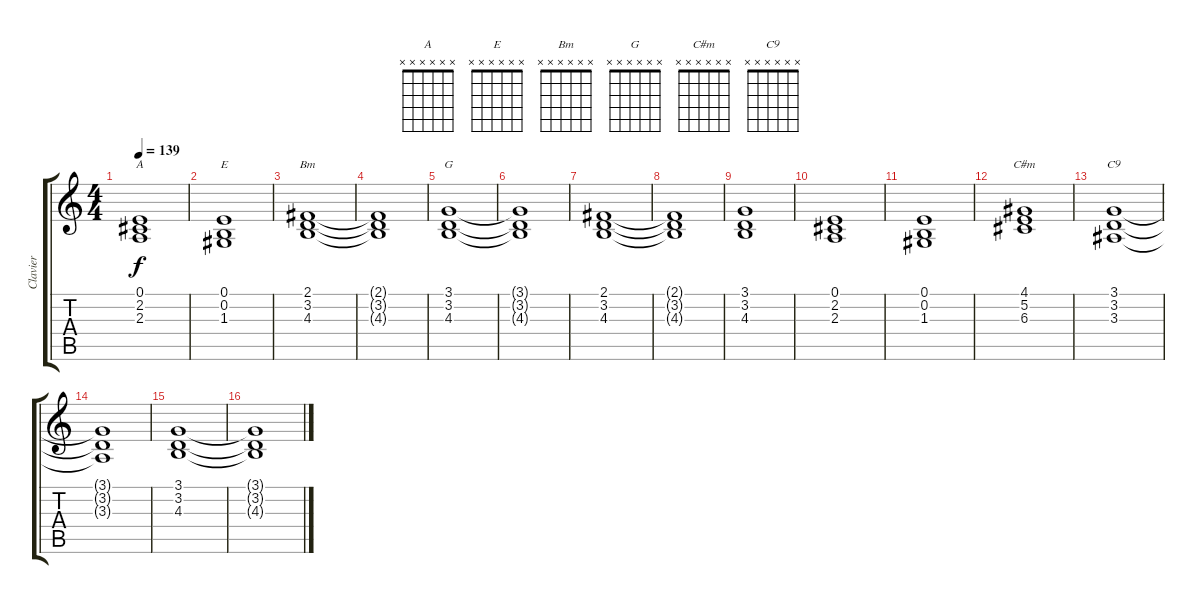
\track ("Clavier" "Clavier") {instrument pad2warm}
\staff {score tabs}
\tuning (E4 B3 G3 D3 A2 E2) {hide}
\chord ("A" x x x x x x) {firstfret 0}
\chord ("E" x x x x x x) {firstfret 0}
\chord ("Bm" x x x x x x) {firstfret 0}
\chord ("G" x x x x x x) {firstfret 0}
\chord ("C#m" x x x x x x) {firstfret 0}
\chord ("C9" x x x x x x) {firstfret 0}
\ts (4 4)
\tempo 139
\clef g2
\ks c
(0.1 2.2 2.3).1{ch "A" dy f} |
(0.1 0.2 1.3).1{ch "E"} |
(2.1 3.2 4.3).1{ch "Bm"} |
(2.1{t} 3.2{t} 4.3{t}).1 |
(3.1 3.2 4.3).1{ch "G"} |
(3.1{t} 3.2{t} 4.3{t}).1 |
(2.1 3.2 4.3).1 |
(2.1{t} 3.2{t} 4.3{t}).1 |
(3.1 3.2 4.3).1 |
(0.1 2.2 2.3).1 |
(0.1 0.2 1.3).1 |
(4.1 5.2 6.3).1{ch "C#m"} |
(3.1 3.2 3.3).1{ch "C9"} |
(3.1{t} 3.2{t} 3.3{t}).1 |
(3.1 3.2 4.3).1 |
(3.1{t} 3.2{t} 4.3{t}).1
